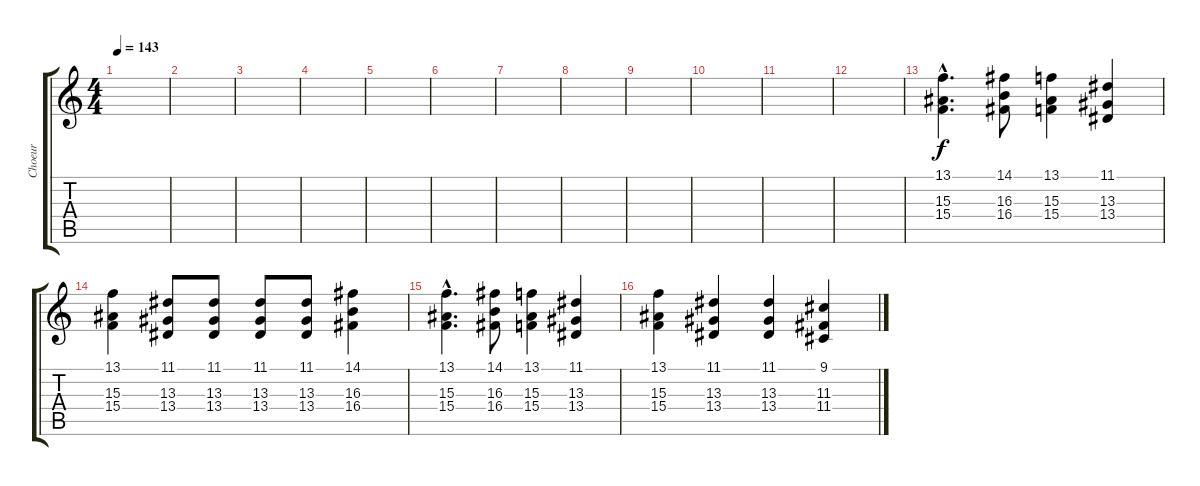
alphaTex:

\track ("Choeur" "Choeur") {instrument choiraahs}
\staff {score tabs}
\tuning (E4 B3 G3 D3 A2 E2) {hide}
\ts (4 4)
\tempo 143
\clef g2
\ks c
|
|
|
|
|
|
|
|
|
|
|
|
(13.1{hac} 15.3{hac} 15.4{hac}).4{d} (14.1 16.3 16.4).8 (13.1 15.3 15.4).4 (11.1 13.3 13.4).4 |
(13.1 15.3 15.4).4 (11.1 13.3 13.4).8 (11.1 13.3 13.4).8 (11.1 13.3 13.4).8 (11.1 13.3 13.4).8 (14.1 16.3 16.4).4 |
(13.1{hac} 15.3{hac} 15.4{hac}).4{d} (14.1 16.3 16.4).8 (13.1 15.3 15.4).4 (11.1 13.3 13.4).4 |
(13.1 15.3 15.4).4 (11.1 13.3 13.4).4 (11.1 13.3 13.4).4 (9.1 11.3 11.4).4
